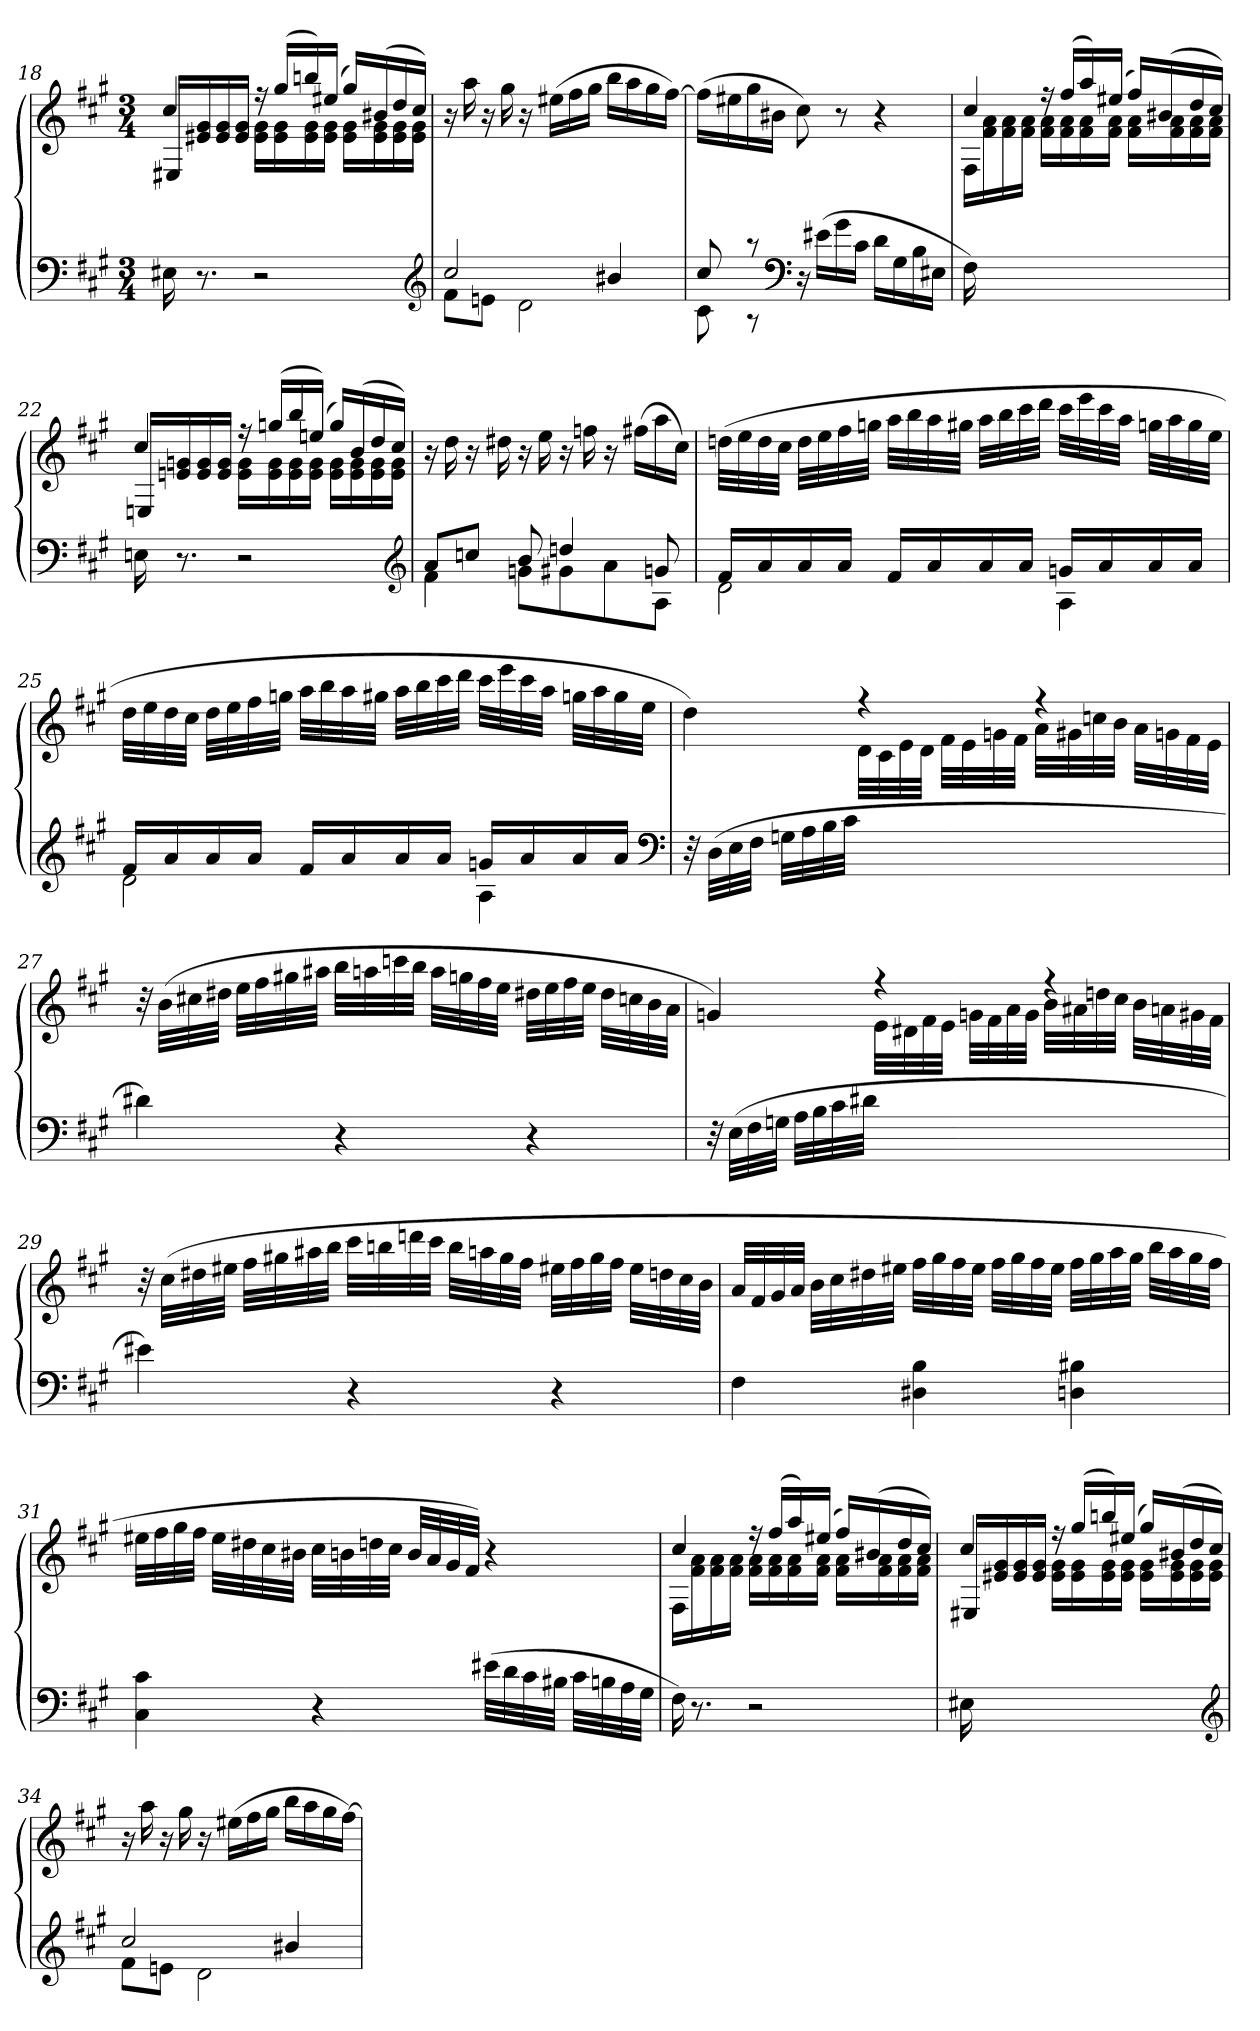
**kern	**kern
*part1	*part1
*staff2	*staff1
*clefF4	*clefG2
*k[f#c#g#]	*k[f#c#g#]
*M3/4	*M3/4
=18	=18
*	*^
16E#X\	4cc#	16E#X/LL
8.r	.	16e#X 16g#
.	.	16e# 16g#
.	.	16e# 16g#JJ
2r	16rff	16e# 16g#LL
.	(16gg#LL	16e# 16g#
.	16bbn)	16e# 16g#
.	(16ee#XJJ	16e# 16g#JJ
.	16gg#LL)	16e# 16g#LL
.	(16b#X	16e# 16g#
.	16dd	16e# 16g#
.	16cc#JJ)	16e# 16g#JJ
*	*v	*v
*clefG2	*
=19	=19
*^	*
2cc#	8f#L	16r
.	.	16aa
.	8enJ	16r
.	.	16gg#
.	2d	16r
.	.	(16ee#XLL
.	.	16ff#
.	.	16gg#JJ
4b#X	.	16bbLL
.	.	16aa
.	.	16gg#
.	.	[16ff#JJ)
=20	=20	=20
8cc#	8c#	(16ff#LL]
.	.	16ee#X
8r	8r	16gg#
.	.	16b#XJJ
*clefF4	*	*
16r	2ryy	8cc#)
(16e#XLL	.	.
16g#	.	8r
16c#JJ	.	.
16dLL	.	4r
16G#	.	.
16B	.	.
16E#XJJ	.	.
*v	*v	*
=21	=21
*	*^
16F#)	4cc#	16F#LL
8.ryy	.	16f# 16a
.	.	16f# 16a
.	.	16f# 16aJJ
2ryy	16rff	16f# 16aLL
.	(16ff#LL	16f# 16a
.	16aa)	16f# 16a
.	(16ee#XJJ	16f# 16aJJ
.	16ff#LL)	16f# 16aLL
.	(16b#X	16f# 16a
.	16dd	16f# 16a
.	16cc#JJ)	16f# 16aJJ
=22	=22	=22
16En\	4cc#	16En/LL
8.r	.	16en 16gn
.	.	16e 16g
.	.	16e 16gJJ
2r	16rff	16e 16gLL
.	(16ggnLL	16e 16g
.	16bb	16e 16g
.	(16eenJJ)	16e 16gJJ
.	16ggLL)	16e 16gLL
.	(16b	16e 16g
.	16dd	16e 16g
.	16cc#JJ)	16e 16gJJ
*	*v	*v
*clefG2	*
=23	=23
*^	*
8aL	4f#	16r
.	.	16dd
8ccnJ	.	16r
.	.	16dd#X
8b	8gnL	16r
.	.	16ee
4ddn	8g#X	16r
.	.	16ffn
.	8a	16r
.	.	(16ff#XLL
8gn	8AJ	16aa
.	.	16cc#JJ)
=24	=24	=24
16f#LL	2d	(32ddnLLL
.	.	32ee
16a	.	32dd
.	.	32cc#JJJ
16a	.	32ddLLL
.	.	32ee
16aJJ	.	32ff#
.	.	32ggnJJJ
16f#LL	.	32aaLLL
.	.	32bb
16a	.	32aa
.	.	32gg#XJJJ
16a	.	32aaLLL
.	.	32bb
16aJJ	.	32ccc#
.	.	32dddJJJ
16gnLL	4A	32ccc#LLL
.	.	32eee
16a	.	32ccc#
.	.	32aaJJJ
16a	.	32ggnLLL
.	.	32aa
16aJJ	.	32gg
.	.	32eeJJJ
=25	=25	=25
16f#LL	2d	32ddLLL
.	.	32ee
16a	.	32dd
.	.	32cc#JJJ
16a	.	32ddLLL
.	.	32ee
16aJJ	.	32ff#
.	.	32ggnJJJ
16f#LL	.	32aaLLL
.	.	32bb
16a	.	32aa
.	.	32gg#XJJJ
16a	.	32aaLLL
.	.	32bb
16aJJ	.	32ccc#
.	.	32dddJJJ
16gnLL	4A	32ccc#LLL
.	.	32eee
16a	.	32ccc#
.	.	32aaJJJ
16a	.	32ggnLLL
.	.	32aa
16aJJ	.	32gg
.	.	32eeJJJ
*v	*v	*
*clefF4	*
=26	=26
*	*^
32r	4ryy	4dd)
(<32DLLL	.	.
32E	.	.
32F#JJJ	.	.
32GnLLL	.	.
32A	.	.
32B	.	.
32c#JJJ	.	.
2ryy	4r	32dLLL
.	.	32c#
.	.	32e
.	.	32dJJJ
.	.	32f#LLL
.	.	32e
.	.	32gn
.	.	32f#JJJ
.	4rff	32aLLL
.	.	32g#X
.	.	32ccn
.	.	32bJJJ
.	.	32aLLL
.	.	32gn
.	.	32f#
.	.	32eJJJ
*	*v	*v
=27	=27
4d#X)	32r
.	(32bLLL
.	32cc#X
.	32dd#XJJJ
.	32eeLLL
.	32ff#
.	32gg#X
.	32aa#XJJJ
4r	32bbLLL
.	32aan
.	32cccn
.	32bbJJJ
.	32aaLLL
.	32ggn
.	32ff#
.	32eeJJJ
4r	32dd#XLLL
.	32ee
.	32ff#
.	32eeJJJ
.	32dd#LLL
.	32ccn
.	32b
.	32aJJJ
=28	=28
*	*^
32r	4gn)	4ryy
(<32ELLL	.	.
32F#	.	.
32GnJJJ	.	.
32ALLL	.	.
32B	.	.
32c#	.	.
32d#XJJJ	.	.
2ryy	4rff	32eLLL
.	.	32d#X
.	.	32f#
.	.	32eJJJ
.	.	32gnLLL
.	.	32f#
.	.	32a
.	.	32gJJJ
.	4rff	32bLLL
.	.	32a#X
.	.	32ddn
.	.	32cc#JJJ
.	.	32bLLL
.	.	32an
.	.	32g#X
.	.	32f#JJJ
*	*v	*v
=29	=29
4e#X)	32r
.	(32cc#LLL
.	32dd#X
.	32ee#XJJJ
.	32ff#LLL
.	32gg#X
.	32aa#X
.	32bbJJJ
4r	32ccc#LLL
.	32bbn
.	32dddn
.	32ccc#JJJ
.	32bbLLL
.	32aan
.	32gg#
.	32ff#JJJ
4r	32ee#XLLL
.	32ff#
.	32gg#
.	32ff#JJJ
.	32ee#LLL
.	32ddn
.	32cc#
.	32bJJJ
=30	=30
4F#	32aLLL
.	32f#
.	32g#
.	32aJJJ
.	32bLLL
.	32cc#
.	32dd#X
.	32ee#XJJJ
4D#X 4B	32ff#LLL
.	32gg#
.	32ff#
.	32ee#JJJ
.	32ff#LLL
.	32gg#
.	32ff#
.	32ee#JJJ
4Dn 4B#X	32ff#LLL
.	32gg#
.	32aa
.	32gg#JJJ
.	32bbLLL
.	32aa
.	32gg#
.	32ff#JJJ
=31	=31
4C# 4c#	32ee#XLLL
.	32ff#
.	32gg#
.	32ff#JJJ
.	32ee#LLL
.	32dd#X
.	32cc#
.	32b#XJJJ
4r	32cc#LLL
.	32bn
.	32ddn
.	32cc#JJJ
.	32bLLL
.	32a
.	32g#
.	32f#JJJ)
(<32e#XLLL	4r
32d	.
32c#	.
32B#XJJJ	.
32c#LLL	.
32Bn	.
32A	.
32G#JJJ	.
=32	=32
*	*^
16F#)	4cc#	16F#LL
8.r	.	16f# 16a
.	.	16f# 16a
.	.	16f# 16aJJ
2r	16rff	16f# 16aLL
.	(16ff#LL	16f# 16a
.	16aa)	16f# 16a
.	(16ee#XJJ	16f# 16aJJ
.	16ff#LL)	16f# 16aLL
.	(16b#X	16f# 16a
.	16dd	16f# 16a
.	16cc#JJ)	16f# 16aJJ
=33	=33	=33
16E#X\	4cc#	16E#X/LL
8.ryy	.	16e#X 16g#
.	.	16e# 16g#
.	.	16e# 16g#JJ
2ryy	16rff	16e# 16g#LL
.	(16gg#LL	16e# 16g#
.	16bbn)	16e# 16g#
.	(16ee#XJJ	16e# 16g#JJ
.	16gg#LL)	16e# 16g#LL
.	(16b#X	16e# 16g#
.	16dd	16e# 16g#
.	16cc#JJ)	16e# 16g#JJ
*	*v	*v
*clefG2	*
=34	=34
*^	*
2cc#	8f#L	16r
.	.	16aa
.	8enJ	16r
.	.	16gg#
.	2d	16r
.	.	(16ee#XLL
.	.	16ff#
.	.	16gg#JJ
4b#X	.	16bbLL
.	.	16aa
.	.	16gg#
.	.	[16ff#JJ)
*v	*v	*
=	=
*-	*-
